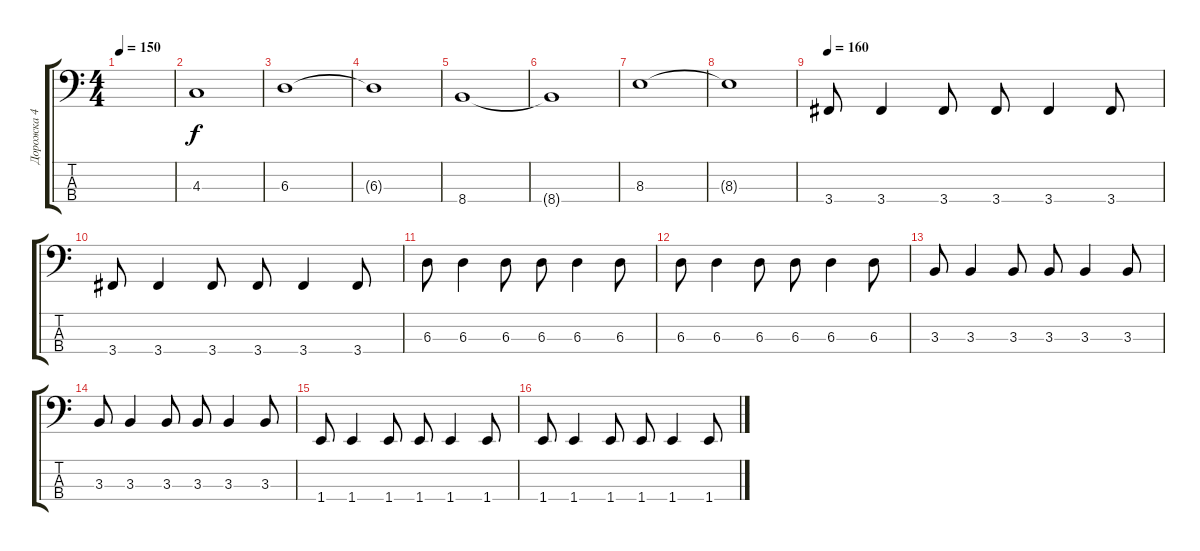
\track ("Дорожка 4" "Дорожка 4") {instrument electricbassfinger}
\staff {score tabs}
\tuning (Gb2 Db2 Ab1 Eb1) {hide}
\ts (4 4)
\tempo 150
\clef f4
\ks c
|
4.3.1 |
6.3.1 |
6.3{t}.1 |
8.4.1 |
8.4{t}.1 |
8.3.1 |
8.3{t}.1 |
\tempo 160
3.4.8 3.4.4 3.4.8 3.4.8 3.4.4 3.4.8 |
3.4.8 3.4.4 3.4.8 3.4.8 3.4.4 3.4.8 |
6.3.8 6.3.4 6.3.8 6.3.8 6.3.4 6.3.8 |
6.3.8 6.3.4 6.3.8 6.3.8 6.3.4 6.3.8 |
3.3.8 3.3.4 3.3.8 3.3.8 3.3.4 3.3.8 |
3.3.8 3.3.4 3.3.8 3.3.8 3.3.4 3.3.8 |
1.4.8 1.4.4 1.4.8 1.4.8 1.4.4 1.4.8 |
1.4.8 1.4.4 1.4.8 1.4.8 1.4.4 1.4.8
